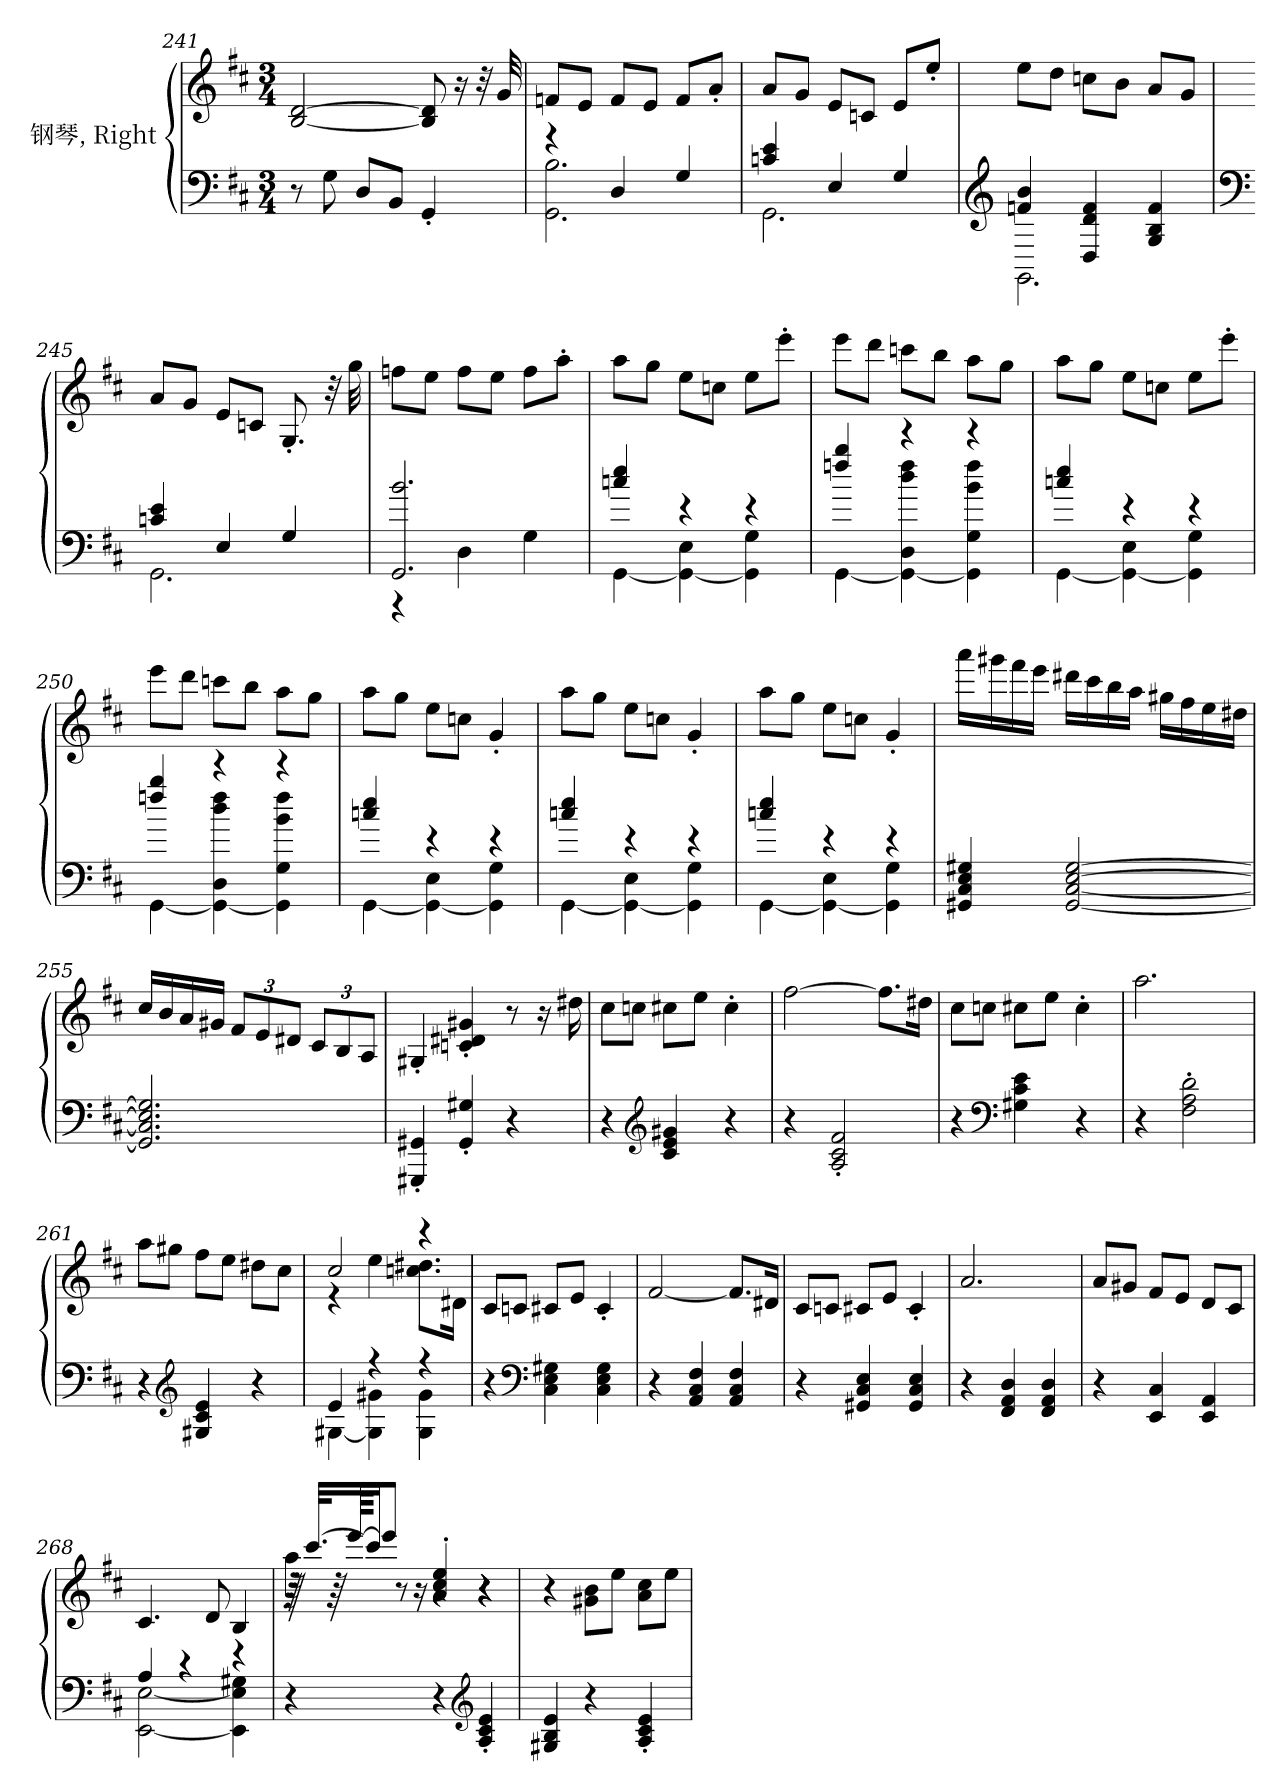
**kern	**kern
*part1	*part1
*staff2	*staff1
*I"钢琴, Right	*
*clefF4	*clefG2
*k[f#c#]	*k[f#c#]
*M3/4	*M3/4
=241	=241
8r	[2B/ [2d/
8G\	.
8D/L	.
8BB/J	.
4GG'/	8B/] 8d/]
.	16r
.	32r
.	32g/
!!LO:LB:g=z
=242	=242
*	*MM224
*^	*
4r	2.GG\ 2.B\	8fn/L
.	.	8e/J
4D/	.	8f/L
.	.	8e/J
4G/	.	8f/L
.	.	8a'/J
=243	=243	=243
4cn/ 4e/	2.GG\	8a/L
.	.	8g/J
4E/	.	8e/L
.	.	8cn/J
4G/	.	8e/L
.	.	8ee'/J
=244	=244	=244
*clefG2	*	*
4fn/ 4b/	2.GG\	8ee\L
.	.	8dd\J
4D/ 4d/ 4f/	.	8ccn\L
.	.	8b\J
4G/ 4B/ 4f/	.	8a/L
.	.	8g/J
=245	=245	=245
*clefF4	*	*
4cn/ 4e/	2.GG\	8a/L
.	.	8g/J
4E/	.	8e/L
.	.	8cn/J
4G/	.	8.G'/
.	.	32r
.	.	32gg\
=246	=246	=246
*	*	*MM234
2.GG/ 2.b/	4r	8ffn\L
.	.	8ee\J
.	4D\	8ff\L
.	.	8ee\J
.	4G\	8ff\L
.	.	8aa'\J
!!LO:LB:g=z
=247	=247	=247
4ccn/ 4ee/	[4GG\	8aa\L
*	*	*MM244
.	.	8gg\J
4r	4GG\_ 4E\	8ee\L
.	.	8ccn\J
4r	4GG\] 4G\	8ee\L
*	*	*MM248
.	.	8eee'\J
=248	=248	=248
4ffn/ 4bb/	[4GG\	8eee\L
.	.	8ddd\J
4r	4GG\_ 4D\ 4dd\ 4ff\	8cccn\L
.	.	8bb\J
4r	4GG\] 4G\ 4b\ 4ff\	8aa\L
.	.	8gg\J
=249	=249	=249
4ccn/ 4ee/	[4GG\	8aa\L
.	.	8gg\J
4r	4GG\_ 4E\	8ee\L
.	.	8ccn\J
4r	4GG\] 4G\	8ee\L
.	.	8eee'\J
=250	=250	=250
4ffn/ 4bb/	[4GG\	8eee\L
*	*	*MM250
.	.	8ddd\J
*	*	*MM247
4r	4GG\_ 4D\ 4dd\ 4ff\	8cccn\L
*	*	*MM241
.	.	8bb\J
*	*	*MM234
4r	4GG\] 4G\ 4b\ 4ff\	8aa\L
*	*	*MM228
.	.	8gg\J
=251	=251	=251
4ccn/ 4ee/	[4GG\	8aa\L
.	.	8gg\J
4r	4GG\_ 4E\	8ee\L
.	.	8ccn\J
4r	4GG\] 4G\	4g'/
!!LO:LB:g=z
=252	=252	=252
4ccn/ 4ee/	[4GG\	8aa\L
.	.	8gg\J
4r	4GG\_ 4E\	8ee\L
.	.	8ccn\J
4r	4GG\] 4G\	4g'/
=253	=253	=253
4ccn/ 4ee/	[4GG\	8aa\L
.	.	8gg\J
4r	4GG\_ 4E\	8ee\L
.	.	8ccn\J
4r	4GG\] 4G\	4g'/
*v	*v	*
=254	=254
*	*MM161
4GG#X/ 4C#/ 4E/ 4G#X/	16aaa\LL
.	16ggg#X\
*	*MM223
.	16fff#\
.	16eee\JJ
[2GG#/ [2C#/ [2E/ [2G#/	16ddd#X\LL
.	16ccc#\
*	*MM231
.	16bb\
.	16aa\JJ
.	16gg#X\LL
.	16ff#\
.	16ee\
.	16dd#X\JJ
=255	=255
2.GG#/] 2.C#/] 2.E/] 2.G#/]	16cc#/LL
.	16b/
.	16a/
.	16g#X/JJ
*	*Xbrackettup
*	*MM258
.	12f#/L
*	*MM257
.	12e/
*	*MM253
.	12d#X/J
*	*MM248
.	12c#/L
*	*MM245
.	12B/
.	12A/J
!!LO:LB:g=z
=256	=256
*	*MM237
4GGG#X/' 4GG#X/'	4G#X'/
4GG#/' 4G#X/'	4cn/' 4d#X/' 4g#X/'
4r	8r
.	16r
.	16dd#X\
=257	=257
4r	8cc#\L
*	*MM187
.	8ccn\J
*clefG2	*
4c#/ 4e/ 4g#X/	8cc#X\L
.	8ee\J
*	*MM197
4r	4cc#'\
=258	=258
4r	[2ff#\
2A/' 2c#/' 2f#/'	.
.	8.ff#\L]
.	16dd#X\Jk
=259	=259
*	*MM195
4r	8cc#\L
.	8ccn\J
*clefF4	*
4G#X\ 4c#\ 4e\	8cc#X\L
.	8ee\J
4r	4cc#'\
=260	=260
4r	2.aa\
2F#\' 2A\' 2d\'	.
!!LO:PB:g=z
=261	=261
*	*MM180
4r	8aa\L
.	8gg#X\J
*clefG2	*
4G#X/ 4c#/ 4e/	8ff#\L
.	8ee\J
4r	8dd#X\L
.	8cc#\J
=262	=262
*^	*^
4e/	[4G#X\	2cc#/	4r
4r	4G#\] 4g#X\	.	4ee\
*	*	*MM145	*
4r	4G#\ 4g#\	4r	8.ccn\ 8.dd#X\L
*	*	*MM184	*
.	.	.	16d#X\Jk
*v	*v	*	*
*	*v	*v
=263	=263
4r	8c#/L
*	*MM187
.	8cn/J
*clefF4	*
4C#\ 4E\ 4G#X\	8c#X/L
.	8e/J
*	*MM197
4C#\ 4E\ 4G#\	4c#'/
=264	=264
4r	[2f#/
4AA/ 4C#/ 4F#/	.
4AA/ 4C#/ 4F#/	8.f#/L]
.	16d#X/Jk
=265	=265
*	*MM195
4r	8c#/L
.	8cn/J
*	*MM205
4GG#X/ 4C#/ 4E/	8c#X/L
*	*MM196
.	8e/J
4GG#/ 4C#/ 4E/	4c#'/
!!LO:LB:g=z
=266	=266
*	*MM175
4r	2.a/
4FF#/ 4AA/ 4D/	.
4FF#/ 4AA/ 4D/	.
=267	=267
*	*MM180
4r	8a/L
.	8g#X/J
4EE/ 4C#/	8f#/L
.	8e/J
*	*MM201
4EE/ 4AA/	8d/L
.	8c#/J
=268	=268
*^	*
4A/	[2EE\ [2E\	4.c#/
4r	.	.
.	.	8d/
*	*	*MM163
4r	4EE\] 4E\] 4G#X\	4B/
*v	*v	*
=269	=269
*	*MM157
*	*^
*	*	*^
4r	64r	4aa'\	32r
.	[32.ccc#/KLL	.	.
*	*MM232	*	*
.	.	.	64r
.	.	.	[64eee/KKKL
.	16ccc#/JJ]	.	8eee/J]
.	8r	.	.
.	.	.	16r
4r	4r	4r	4a/' 4cc#/' 4ee/'
*clefG2	*	*	*
4A/' 4c#/' 4e/'	4r	4r	4r
*	*v	*v	*v
=270	=270
4G#X/ 4B/ 4e/	4r
4r	8g#X\ 8b\L
.	8ee\J
4A/' 4c#/' 4e/'	8a\ 8cc#\L
.	8ee\J
=	=
*-	*-
